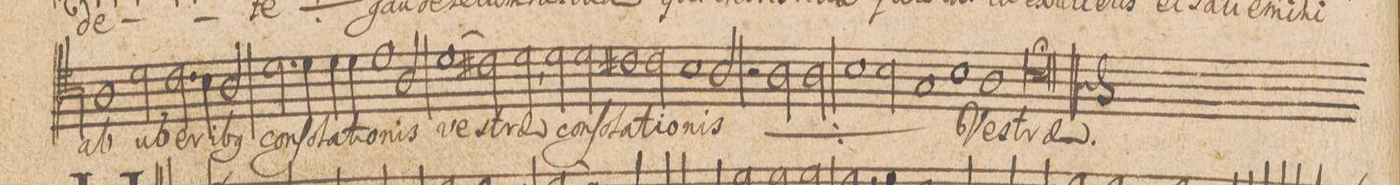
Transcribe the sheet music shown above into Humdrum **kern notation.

**kern	**text
*I"[TENOR.]	*
*clefC4	*
*k[]	*
*M3/2	*
1A	ab
2d\	u-
=44-	=44-
2.c\	-be-
4B\	-ri-
2A/	-b(us)
=45-	=45-
2.d\	con-
4d\	-ſo-
4d\	-la-
4d\	-ti-
=46-	=46-
1e	-o-
2A/	-nis
=47-	=47-
(1d	ve-
2c#X\)	.
=48-	=48-
2d,<\	-strae
2d\	con-
2d\	-ſo-
=49-	=49-
1c#X	-la-
2c#y\	-ti-
=50-	=50-
1B	-o-
2A/	-nis
=51-	=51-
2r	.
*	*ij
2A\	con-
2A\	-ſo-
=52-	=52-
1B	-la-
2B\	-ti-
=53-	=53-
1G	-o-
1B\	-nis
*	*Xij
=54-	=54-
1A	Ve-
=55-	=55-
1.B;	-strae.
=||	=||
*-	*-
